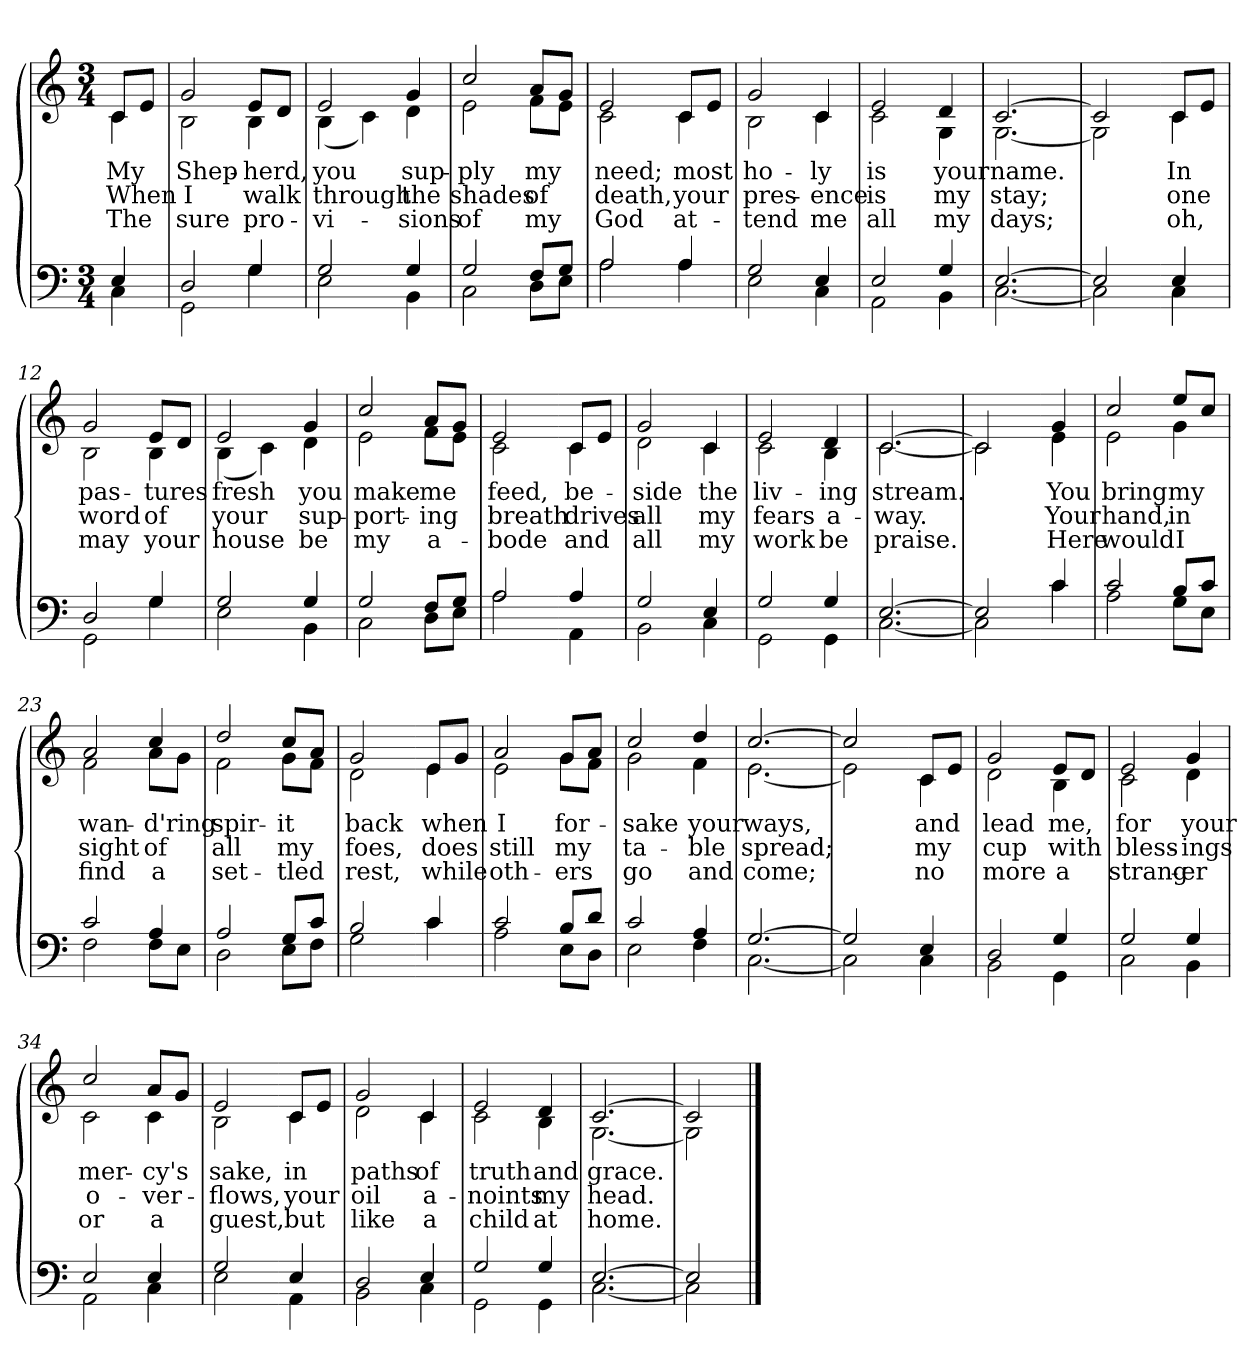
**kern	**kern	**text	**text	**text
*part2	*part1	*part1	*part1	*part1
*staff2	*staff1	*staff1	*staff1	*staff1
*clefF4	*clefG2	*	*	*
*k[]	*k[]	*	*	*
*M3/4	*M3/4	*	*	*
=1	=1	=1	=1	=1
*^	*	*	*	*
!	!	!LO:TX:b:i:t=Verse	!	!	!
!	!	!	!LO:LY:b	!LO:LY:b	!LO:LY:b
*	*	*^	*	*	*
4E/	4C\	8c/L	4c\	My	When	The
.	.	8e/J	.	.	.	.
=2	=2	=2	=2	=2	=2	=2
!	!	!	!	!LO:LY:b	!LO:LY:b	!LO:LY:b
2D/	2GG\	2g/	2B\	Shep-	I	sure
!	!	!	!	!LO:LY:b	!LO:LY:b	!LO:LY:b
4G/	4G\	8e/L	4B\	-herd,	walk	pro-
.	.	8d/J	.	.	.	.
=3	=3	=3	=3	=3	=3	=3
!	!	!	!	!LO:LY:b	!LO:LY:b	!LO:LY:b
2G/	2E\	2e/	(<4B\	you	through	-vi-
.	.	.	4c\)	.	.	.
!	!	!	!	!LO:LY:b	!LO:LY:b	!LO:LY:b
4G/	4BB\	4g/	4d\	sup-	the	-sions
=4	=4	=4	=4	=4	=4	=4
!	!	!	!	!LO:LY:b	!LO:LY:b	!LO:LY:b
2G/	2C\	2cc/	2e\	-ply	shades	of
!	!	!	!	!LO:LY:b	!LO:LY:b	!LO:LY:b
8F/L	8D\L	8a/L	8f\L	my	of	my
8G/J	8E\J	8g/J	8e\J	.	.	.
=5	=5	=5	=5	=5	=5	=5
!	!	!	!	!LO:LY:b	!LO:LY:b	!LO:LY:b
2A/	2A\	2e/	2c\	need;	death,	God
!!LO:LB:g=z	!!
=6-	=6-	=6-	=6-	=6-	=6-	=6-
!	!	!	!	!LO:LY:b	!LO:LY:b	!LO:LY:b
4A/	4A\	8c/L	4c\	most	your	at-
.	.	8e/J	.	.	.	.
=7	=7	=7	=7	=7	=7	=7
!	!	!	!	!LO:LY:b	!LO:LY:b	!LO:LY:b
2G/	2E\	2g/	2B\	ho-	pres-	-tend
!	!	!	!	!LO:LY:b	!LO:LY:b	!LO:LY:b
4E/	4C\	4c/	4c\	-ly	-ence	me
=8	=8	=8	=8	=8	=8	=8
!	!	!	!	!LO:LY:b	!LO:LY:b	!LO:LY:b
2E/	2AA\	2e/	2c\	is	is	all
!	!	!	!	!LO:LY:b	!LO:LY:b	!LO:LY:b
4G/	4BB\	4d/	4G\	your	my	my
=9	=9	=9	=9	=9	=9	=9
!	!	!	!	!LO:LY:b	!LO:LY:b	!LO:LY:b
[2.E/	[2.C\	[2.c/	[2.G\	name.	stay;	days;
=10	=10	=10	=10	=10	=10	=10
2E/]	2C\]	2c/]	2G\]	.	.	.
!!LO:LB:g=z	!!
=11-	=11-	=11-	=11-	=11-	=11-	=11-
!	!	!	!	!LO:LY:b	!LO:LY:b	!LO:LY:b
4E/	4C\	8c/L	4c\	In	one	oh,
.	.	8e/J	.	.	.	.
=12	=12	=12	=12	=12	=12	=12
!	!	!	!	!LO:LY:b	!LO:LY:b	!LO:LY:b
2D/	2GG\	2g/	2B\	pas-	word	may
!	!	!	!	!LO:LY:b	!LO:LY:b	!LO:LY:b
4G/	4G\	8e/L	4B\	-tures	of	your
.	.	8d/J	.	.	.	.
=13	=13	=13	=13	=13	=13	=13
!	!	!	!	!LO:LY:b	!LO:LY:b	!LO:LY:b
2G/	2E\	2e/	(<4B\	fresh	your	house
.	.	.	4c\)	.	.	.
!	!	!	!	!LO:LY:b	!LO:LY:b	!LO:LY:b
4G/	4BB\	4g/	4d\	you	sup-	be
=14	=14	=14	=14	=14	=14	=14
!	!	!	!	!LO:LY:b	!LO:LY:b	!LO:LY:b
2G/	2C\	2cc/	2e\	make	-port-	my
!	!	!	!	!LO:LY:b	!LO:LY:b	!LO:LY:b
8F/L	8D\L	8a/L	8f\L	me	-ing	a-
8G/J	8E\J	8g/J	8e\J	.	.	.
=15	=15	=15	=15	=15	=15	=15
!	!	!	!	!LO:LY:b	!LO:LY:b	!LO:LY:b
2A/	2A\	2e/	2c\	feed,	breath	-bode
!!LO:LB:g=z	!!
=16-	=16-	=16-	=16-	=16-	=16-	=16-
!	!	!	!	!LO:LY:b	!LO:LY:b	!LO:LY:b
4A/	4AA\	8c/L	4c\	be-	drives	and
.	.	8e/J	.	.	.	.
=17	=17	=17	=17	=17	=17	=17
!	!	!	!	!LO:LY:b	!LO:LY:b	!LO:LY:b
2G/	2BB\	2g/	2d\	-side	all	all
!	!	!	!	!LO:LY:b	!LO:LY:b	!LO:LY:b
4E/	4C\	4c/	4c\	the	my	my
=18	=18	=18	=18	=18	=18	=18
!	!	!	!	!LO:LY:b	!LO:LY:b	!LO:LY:b
2G/	2GG\	2e/	2c\	liv-	fears	work
!	!	!	!	!LO:LY:b	!LO:LY:b	!LO:LY:b
4G/	4GG\	4d/	4B\	-ing	a-	be
=19	=19	=19	=19	=19	=19	=19
!	!	!	!	!LO:LY:b	!LO:LY:b	!LO:LY:b
[2.E/	[2.C\	[2.c/	[2.c\	stream.	-way.	praise.
=20	=20	=20	=20	=20	=20	=20
2E/]	2C\]	2c/]	2c\]	.	.	.
!!LO:LB:g=z	!!
=21-	=21-	=21-	=21-	=21-	=21-	=21-
!	!	!	!	!LO:LY:b	!LO:LY:b	!LO:LY:b
4c/	4c\	4g/	4e\	You	Your	Here
=22	=22	=22	=22	=22	=22	=22
!	!	!	!	!LO:LY:b	!LO:LY:b	!LO:LY:b
2c/	2A\	2cc/	2e\	bring	hand,	would
!	!	!	!	!LO:LY:b	!LO:LY:b	!LO:LY:b
8B/L	8G\L	8ee/L	4g\	my	in	I
8c/J	8E\J	8cc/J	.	.	.	.
=23	=23	=23	=23	=23	=23	=23
!	!	!	!	!LO:LY:b	!LO:LY:b	!LO:LY:b
2c/	2F\	2a/	2f\	wan-	sight	find
!	!	!	!	!LO:LY:b	!LO:LY:b	!LO:LY:b
4A/	8F\L	4cc/	8a\L	-d'ring	of	a
.	8E\J	.	8g\J	.	.	.
=24	=24	=24	=24	=24	=24	=24
!	!	!	!	!LO:LY:b	!LO:LY:b	!LO:LY:b
2A/	2D\	2dd/	2f\	spir-	all	set-
!	!	!	!	!LO:LY:b	!LO:LY:b	!LO:LY:b
8G/L	8E\L	8cc/L	8g\L	-it	my	-tled
8c/J	8F\J	8a/J	8f\J	.	.	.
=25	=25	=25	=25	=25	=25	=25
!	!	!	!	!LO:LY:b	!LO:LY:b	!LO:LY:b
2B/	2G\	2g/	2d\	back	foes,	rest,
!!LO:LB:g=z	!!
=26-	=26-	=26-	=26-	=26-	=26-	=26-
!	!	!	!	!LO:LY:b	!LO:LY:b	!LO:LY:b
4c/	4c\	8e/L	4e\	when	does	while
.	.	8g/J	.	.	.	.
=27	=27	=27	=27	=27	=27	=27
!	!	!	!	!LO:LY:b	!LO:LY:b	!LO:LY:b
2c/	2A\	2a/	2e\	I	still	oth-
!	!	!	!	!LO:LY:b	!LO:LY:b	!LO:LY:b
8B/L	8E\L	8g/L	8g\L	for-	my	-ers
8d/J	8D\J	8a/J	8f\J	.	.	.
=28	=28	=28	=28	=28	=28	=28
!	!	!	!	!LO:LY:b	!LO:LY:b	!LO:LY:b
2c/	2E\	2cc/	2g\	-sake	ta-	go
!	!	!	!	!LO:LY:b	!LO:LY:b	!LO:LY:b
4A/	4F\	4dd/	4f\	your	-ble	and
=29	=29	=29	=29	=29	=29	=29
!	!	!	!	!LO:LY:b	!LO:LY:b	!LO:LY:b
[2.G/	[2.C\	[2.cc/	[2.e\	ways,	spread;	come;
=30	=30	=30	=30	=30	=30	=30
2G/]	2C\]	2cc/]	2e\]	.	.	.
!!LO:LB:g=z	!!
=31-	=31-	=31-	=31-	=31-	=31-	=31-
!	!	!	!	!LO:LY:b	!LO:LY:b	!LO:LY:b
4E/	4C\	8c/L	4c\	and	my	no
.	.	8e/J	.	.	.	.
=32	=32	=32	=32	=32	=32	=32
!	!	!	!	!LO:LY:b	!LO:LY:b	!LO:LY:b
2D/	2BB\	2g/	2d\	lead	cup	more
!	!	!	!	!LO:LY:b	!LO:LY:b	!LO:LY:b
4G/	4GG\	8e/L	4B\	me,	with	a
.	.	8d/J	.	.	.	.
=33	=33	=33	=33	=33	=33	=33
!	!	!	!	!LO:LY:b	!LO:LY:b	!LO:LY:b
2G/	2C\	2e/	2c\	for	bless-	strang-
!	!	!	!	!LO:LY:b	!LO:LY:b	!LO:LY:b
4G/	4BB\	4g/	4d\	your	-ings	-er
=34	=34	=34	=34	=34	=34	=34
!	!	!	!	!LO:LY:b	!LO:LY:b	!LO:LY:b
2E/	2AA\	2cc/	2c\	mer-	o-	or
!	!	!	!	!LO:LY:b	!LO:LY:b	!LO:LY:b
4E/	4C\	8a/L	4c\	-cy's	-ver-	a
.	.	8g/J	.	.	.	.
=35	=35	=35	=35	=35	=35	=35
!	!	!	!	!LO:LY:b	!LO:LY:b	!LO:LY:b
2G/	2E\	2e/	2B\	sake,	-flows,	guest,
!!LO:LB:g=z	!!
=36-	=36-	=36-	=36-	=36-	=36-	=36-
!	!	!	!	!LO:LY:b	!LO:LY:b	!LO:LY:b
4E/	4AA\	8c/L	4c\	in	your	but
.	.	8e/J	.	.	.	.
=37	=37	=37	=37	=37	=37	=37
!	!	!	!	!LO:LY:b	!LO:LY:b	!LO:LY:b
2D/	2BB\	2g/	2d\	paths	oil	like
!	!	!	!	!LO:LY:b	!LO:LY:b	!LO:LY:b
4E/	4C\	4c/	4c\	of	a-	a
=38	=38	=38	=38	=38	=38	=38
!	!	!	!	!LO:LY:b	!LO:LY:b	!LO:LY:b
2G/	2GG\	2e/	2c\	truth	-noints	child
!	!	!	!	!LO:LY:b	!LO:LY:b	!LO:LY:b
4G/	4GG\	4d/	4B\	and	my	at
=39	=39	=39	=39	=39	=39	=39
!	!	!	!	!LO:LY:b	!LO:LY:b	!LO:LY:b
[2.E/	[2.C\	[2.c/	[2.G\	grace.	head.	home.
=40	=40	=40	=40	=40	=40	=40
2E/]	2C\]	2c/]	2G\]	.	.	.
*v	*v	*	*	*	*	*
*	*v	*v	*	*	*
==	==	==	==	==
*-	*-	*-	*-	*-
